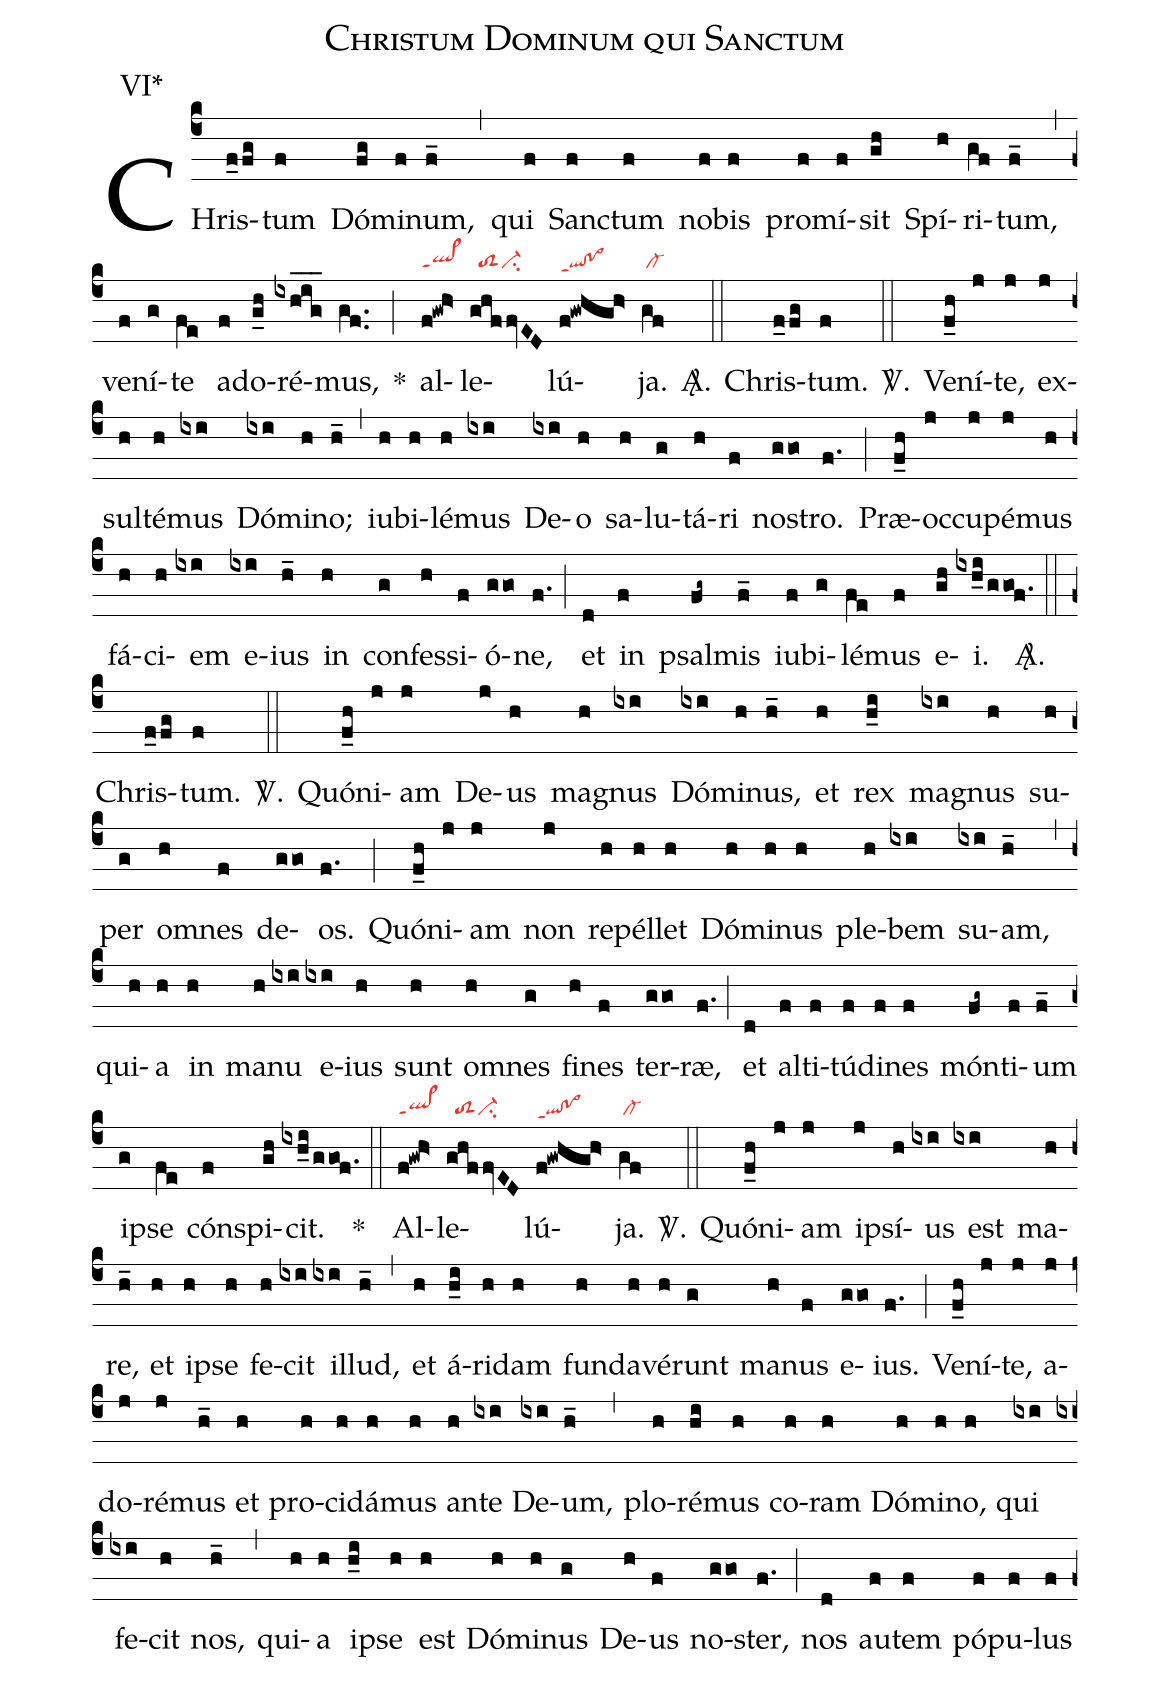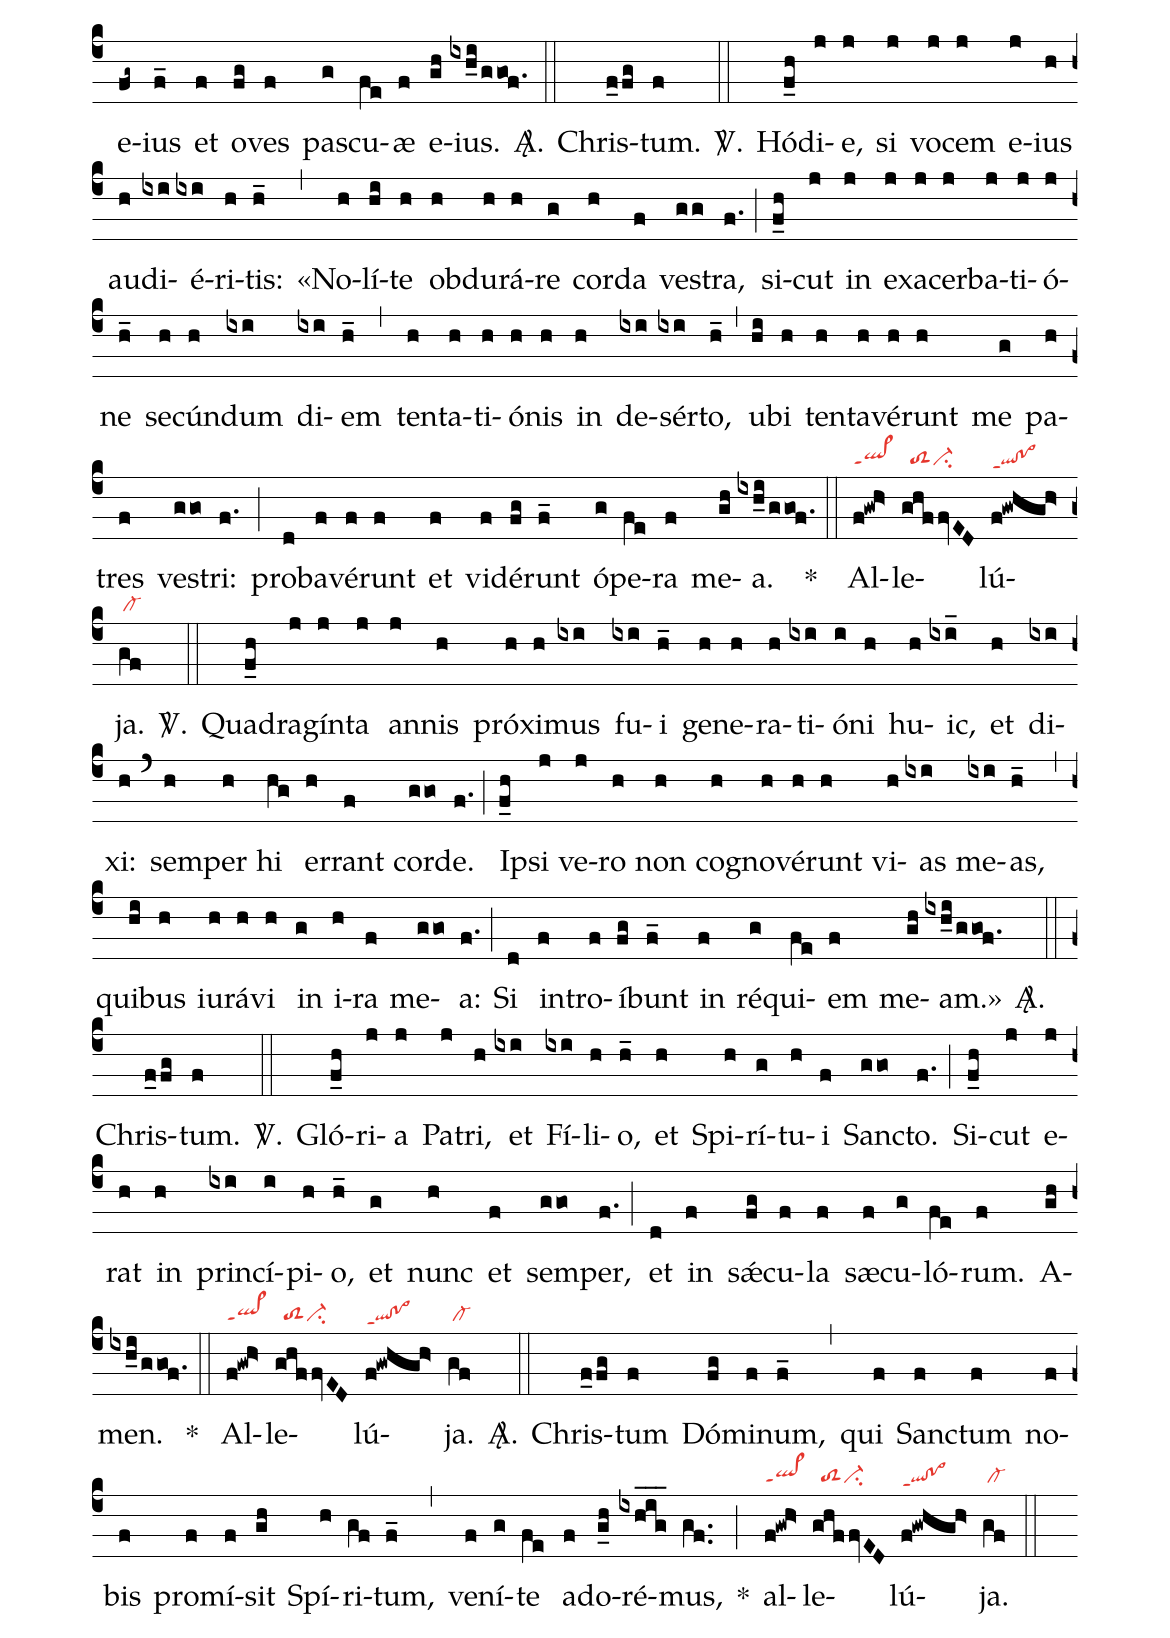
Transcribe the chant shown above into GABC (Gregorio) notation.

name: Christum Dominum qui Sanctum;
annotation: VI*;
nabc-lines: 1;
%%
(c4)
CHris(f_0/fg)tum(f) Dó(fg)mi(f)num,(f_) (,)
qui(f) San(f)ctum(f) no(f)bis(f) pro(f)mí(f)sit(gh) Spí(h)ri(gf)tum,(f_) (,)
ve(f)ní(g)te(fe) a(f)do(g_h)ré(ixhig___)mus,(gf..) *(;)
al(f!gwh>|ql>ppt1)le(ghf/fvED|//toS2ci-)lú(f!gwhgh>|ql!po>ppt1)ja.(gf|/cl-) <sp>A/</sp>.(::)

Chris(f_0/fg)tum.(f) <sp>V/</sp>.(::)

Ve(f_h)ní(j)te,(j) ex(j)sul(h)té(h)mus(ixi) Dó(ixi)mi(h)no;(h_) (,)
iu(h)bi(h)lé(h)mus(ixi) De(ixi)o(h) sa(h)lu(g)tá(h)ri(f) no(ggo)stro.(f.) (;)
Præ(f_h)oc(j)cu(j)pé(j)mus(h) fá(h)ci(h)em(ixi) e(ixi)ius(h_)
in(h) con(g)fes(h)si(f)ó(ggo)ne,(f.) (;)
et(d) in(f) psal(fg~)mis(f_)
iu(f)bi(g)lé(fe)mus(f) e(gh)i.(ixh_i/ggof.) <sp>A/</sp>.(::)

Chris(f_0/fg)tum.(f) <sp>V/</sp>.(::)

Quó(f_h)ni(j)am(j) De(j)us(h) ma(h)gnus(ixi) Dó(ixi)mi(h)nus,(h_)
et(h) rex(h_i) ma(ixi)gnus(h) su(h)per(g) om(h)nes(f) de(ggo)os.(f.) (;)
Quó(f_h)ni(j)am(j) non(j) re(h)pél(h)let(h) Dó(h)mi(h)nus(h) ple(h)bem(ixi) su(ixi)am,(h_) (,)
qui(h)a(h) in(h) ma(h)nu(ixi) e(ixi)ius(h) sunt(h) om(h)nes(g) fi(h)nes(f) ter(ggo)ræ,(f.) (;)
et(d) al(f)ti(f)tú(f)di(f)nes(f) món(fg~)ti(f)um(f_) i(g)pse(fe) cón(f)spi(gh)cit.(ixh_i/ggof.) *(::)

Al(f!gwh>|ql>ppt1)le(ghf/fvED|//toS2ci-)lú(f!gwhgh>|ql!po>ppt1)ja.(gf|/cl-) <sp>V/</sp>.(::)

Quó(f_h)ni(j)am(j) i(j)psí(h)us(ixi) est(ixi) ma(h)re,(h_)
et(h) i(h)pse(h) fe(h)cit(ixi) il(ixi)lud,(h_) (,)
et(h) á(h_i)ri(h)dam(h) fun(h)da(h)vé(h)runt(g) ma(h)nus(f) e(ggo)ius.(f.) (;)
Ve(f_h)ní(j)te,(j) a(j)do(j)ré(j)mus(h_) et(h) pro(h)ci(h)dá(h)mus(h) an(h)te(ixi) De(ixi)um,(h_) (,)
plo(h)ré(hi)mus(h) co(h)ram(h) Dó(h)mi(h)no,(h) qui(ixi) fe(ixi)cit(h) nos,(h_) (,)
qui(h)a(h) i(h_i)pse(h) est(h) Dó(h)mi(h)nus(g) De(h)us(f) no(ggo)ster,(f.) (;)
nos(d) au(f)tem(f) pó(f)pu(f)lus(f) e(fg~)ius(f_)
et(f) o(fg)ves(f) pa(g)scu(fe)æ(f) e(gh)ius.(ixh_i/ggof.) <sp>A/</sp>.(::)

Chris(f_0/fg)tum.(f) <sp>V/</sp>.(::)

Hó(f_h)di(j)e,(j) si(j) vo(j)cem(j) e(j)ius(h) au(h)di(ixi)é(ixi)ri(h)tis:(h_) (,)
«No(h)lí(hi)te(h) ob(h)du(h)rá(h)re(g) cor(h)da(f) ve(gg)stra,(f.) (;)
si(f_h)cut(j) in(j) e(j)xa(j)cer(j)ba(j)ti(j)ó(j)ne(h_) se(h)cún(h)dum(ixi) di(ixi)em(h_) (,)
ten(h)ta(h)ti(h)ó(h)nis(h) in(h) de(ixi)sér(ixi)to,(h_) (,)
u(hi)bi(h) ten(h)ta(h)vé(h)runt(h) me(g) pa(h)tres(f) ve(ggo)stri:(f.) (;)
pro(d)ba(f)vé(f)runt(f) et(f) vi(f)dé(fg)runt(f_)
ó(g)pe(fe)ra(f) me(gh)a.(ixh_i/ggof.) *(::)

Al(f!gwh>|ql>ppt1)le(ghf/fvED|//toS2ci-)lú(f!gwhgh>|ql!po>ppt1)ja.(gf|/cl-) <sp>V/</sp>.(::)

Qua(f_h)dra(j)gín(j)ta(j) an(j)nis(h) pró(h)xi(h)mus(ixi) fu(ixi)i(h_)
ge(h)ne(h)ra(h)ti(ixi)ó(i)ni(h) hu(h)ic,(ixi_)
et(h) di(ixi)xi:(h) (`)
sem(h)per(h) hi(hg) er(h)rant(f) cor(ggo)de.(f.) (;)
I(f_h)psi(j) ve(j)ro(h) non(h) co(h)gno(h)vé(h)runt(h) vi(h)as(ixi) me(ixi)as,(h_) (,)
qui(hi)bus(h) iu(h)rá(h)vi(h) in(g) i(h)ra(f) me(ggo)a:(f.) (;)
Si(d) in(f)tro(f)í(fg)bunt(f_)
in(f) ré(g)qui(fe)em(f) me(gh)am.»(ixh_i/ggof.) <sp>A/</sp>.(::)

Chris(f_0/fg)tum.(f) <sp>V/</sp>.(::)

Gló(f_h)ri(j)a(j) Pa(j)tri,(h) et(ixi) Fí(ixi)li(h)o,(h_)
et(h) Spi(h)rí(g)tu(h)i(f) San(ggo)cto.(f.) (;)
Si(f_h)cut(j) e(j)rat(h) in(h) prin(ixi)cí(i)pi(h)o,(h_)
et(g) nunc(h) et(f) sem(ggo)per,(f.) (;)
et(d) in(f) sǽ(fg)cu(f)la(f) sæ(f)cu(g)ló(fe)rum.(f) A(gh)men.(ixh_i/ggof.) *(::)

Al(f!gwh>|ql>ppt1)le(ghf/fvED|//toS2ci-)lú(f!gwhgh>|ql!po>ppt1)ja.(gf|/cl-) <sp>A/</sp>.(::)

Chris(f_0/fg)tum(f) Dó(fg)mi(f)num,(f_) (,)
qui(f) San(f)ctum(f) no(f)bis(f) pro(f)mí(f)sit(gh) Spí(h)ri(gf)tum,(f_) (,)
ve(f)ní(g)te(fe) a(f)do(g_h)ré(ixhig___)mus,(gf..) *(;)
al(f!gwh>|ql>ppt1)le(ghf/fvED|//toS2ci-)lú(f!gwhgh>|ql!po>ppt1)ja.(gf|/cl-) (::)
